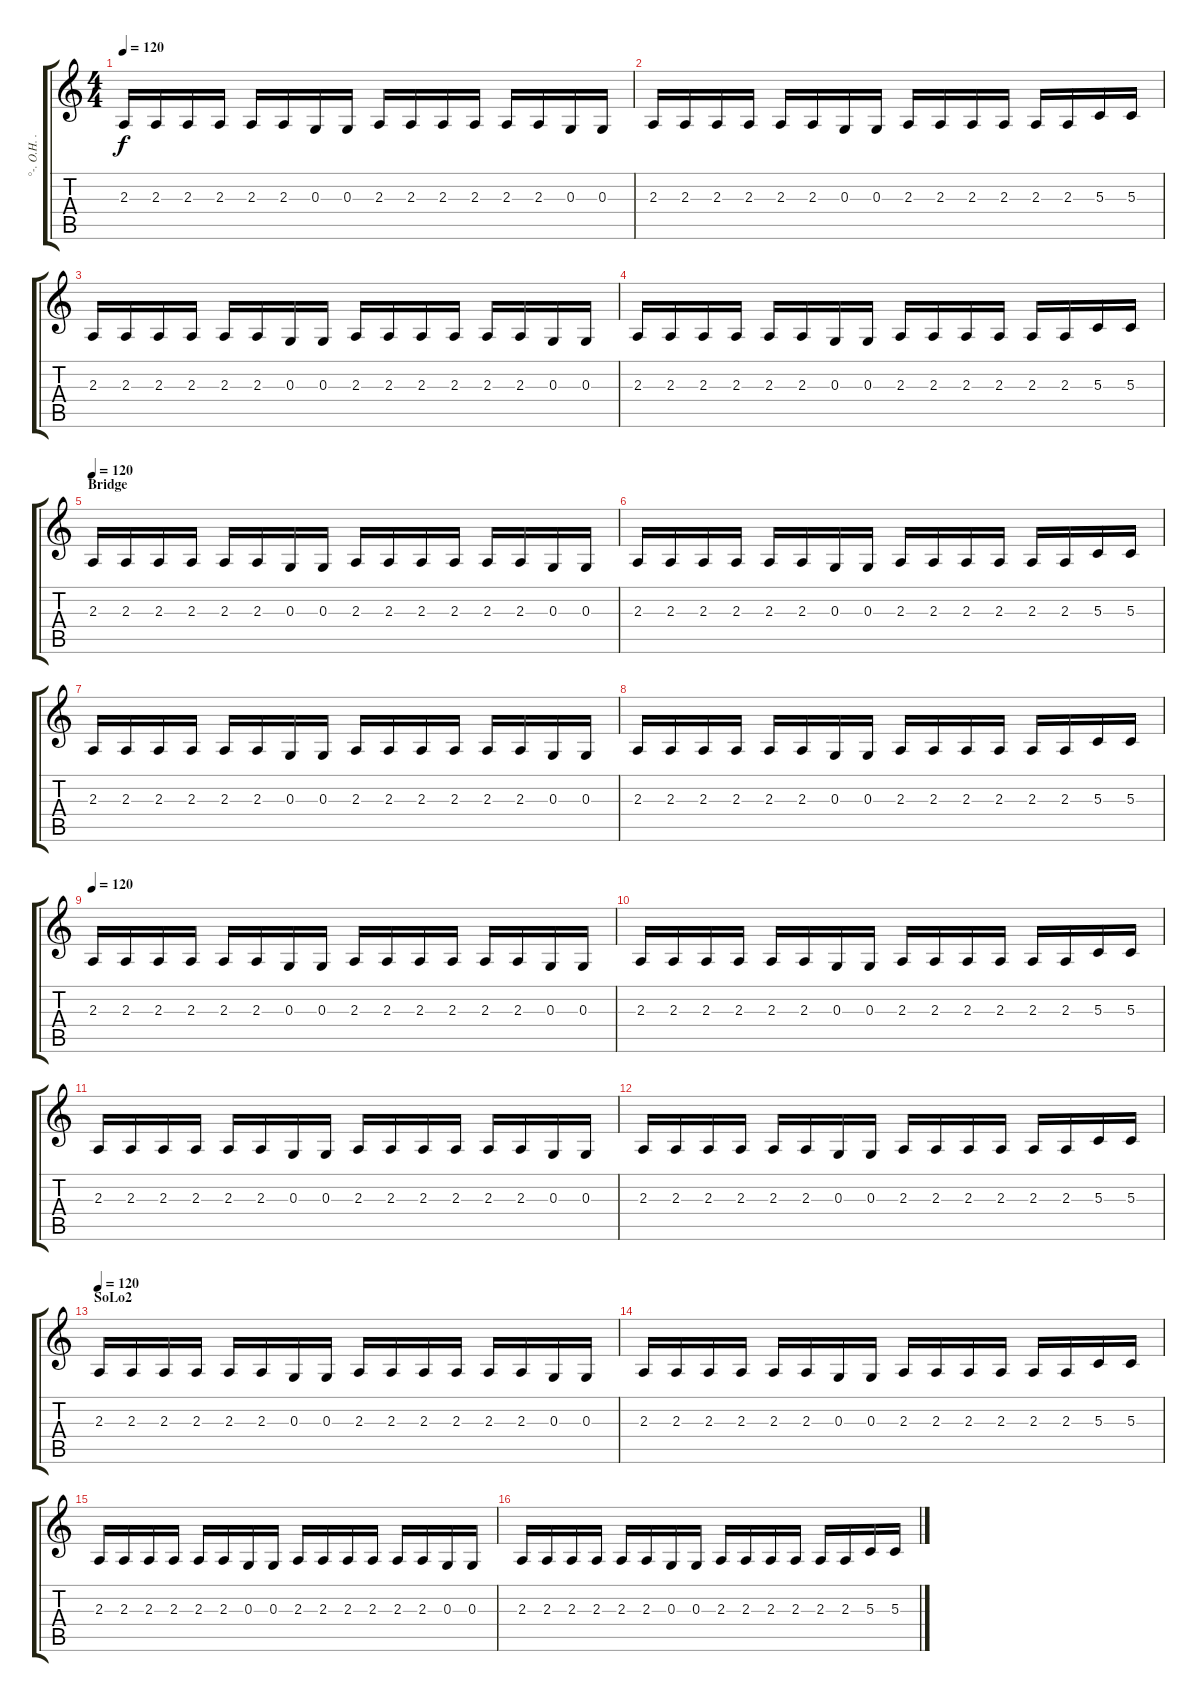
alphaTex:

\track ("°-. O.H. .-°" "°-. O.H. .") {instrument orchestralharp}
\staff {score tabs}
\tuning (E4 B3 G3 D3 A2 E2) {hide}
\ts (4 4)
\tempo 120
\clef g2
\ks c
2.3.16{dy f} 2.3.16 2.3.16 2.3.16 2.3.16 2.3.16 0.3.16 0.3.16 2.3.16 2.3.16 2.3.16 2.3.16 2.3.16 2.3.16 0.3.16 0.3.16 |
2.3.16 2.3.16 2.3.16 2.3.16 2.3.16 2.3.16 0.3.16 0.3.16 2.3.16 2.3.16 2.3.16 2.3.16 2.3.16 2.3.16 5.3.16 5.3.16 |
2.3.16 2.3.16 2.3.16 2.3.16 2.3.16 2.3.16 0.3.16 0.3.16 2.3.16 2.3.16 2.3.16 2.3.16 2.3.16 2.3.16 0.3.16 0.3.16 |
2.3.16 2.3.16 2.3.16 2.3.16 2.3.16 2.3.16 0.3.16 0.3.16 2.3.16 2.3.16 2.3.16 2.3.16 2.3.16 2.3.16 5.3.16 5.3.16 |
\section ("" "Bridge")
\tempo 120
2.3.16{volume 14 instrument lead1square} 2.3.16 2.3.16 2.3.16 2.3.16 2.3.16 0.3.16 0.3.16 2.3.16 2.3.16 2.3.16 2.3.16 2.3.16 2.3.16 0.3.16 0.3.16 |
2.3.16 2.3.16 2.3.16 2.3.16 2.3.16 2.3.16 0.3.16 0.3.16 2.3.16 2.3.16 2.3.16 2.3.16 2.3.16 2.3.16 5.3.16 5.3.16 |
2.3.16 2.3.16 2.3.16 2.3.16 2.3.16 2.3.16 0.3.16 0.3.16 2.3.16 2.3.16 2.3.16 2.3.16 2.3.16 2.3.16 0.3.16 0.3.16 |
2.3.16 2.3.16 2.3.16 2.3.16 2.3.16 2.3.16 0.3.16 0.3.16 2.3.16 2.3.16 2.3.16 2.3.16 2.3.16 2.3.16 5.3.16 5.3.16 |
\tempo 120
2.3.16{volume 14} 2.3.16 2.3.16 2.3.16 2.3.16 2.3.16 0.3.16 0.3.16 2.3.16 2.3.16 2.3.16 2.3.16 2.3.16 2.3.16 0.3.16 0.3.16 |
2.3.16 2.3.16 2.3.16 2.3.16 2.3.16 2.3.16 0.3.16 0.3.16 2.3.16 2.3.16 2.3.16 2.3.16 2.3.16 2.3.16 5.3.16 5.3.16 |
2.3.16 2.3.16 2.3.16 2.3.16 2.3.16 2.3.16 0.3.16 0.3.16 2.3.16 2.3.16 2.3.16 2.3.16 2.3.16 2.3.16 0.3.16 0.3.16 |
2.3.16 2.3.16 2.3.16 2.3.16 2.3.16 2.3.16 0.3.16 0.3.16 2.3.16 2.3.16 2.3.16 2.3.16 2.3.16 2.3.16 5.3.16 5.3.16 |
\section ("" "SoLo2")
\tempo 120
2.3.16{volume 8 instrument lead1square} 2.3.16 2.3.16 2.3.16 2.3.16 2.3.16 0.3.16 0.3.16 2.3.16 2.3.16 2.3.16 2.3.16 2.3.16 2.3.16 0.3.16 0.3.16 |
2.3.16 2.3.16 2.3.16 2.3.16 2.3.16 2.3.16 0.3.16 0.3.16 2.3.16 2.3.16 2.3.16 2.3.16 2.3.16 2.3.16 5.3.16 5.3.16 |
2.3.16 2.3.16 2.3.16 2.3.16 2.3.16 2.3.16 0.3.16 0.3.16 2.3.16 2.3.16 2.3.16 2.3.16 2.3.16 2.3.16 0.3.16 0.3.16 |
2.3.16 2.3.16 2.3.16 2.3.16 2.3.16 2.3.16 0.3.16 0.3.16 2.3.16 2.3.16 2.3.16 2.3.16 2.3.16 2.3.16 5.3.16 5.3.16
